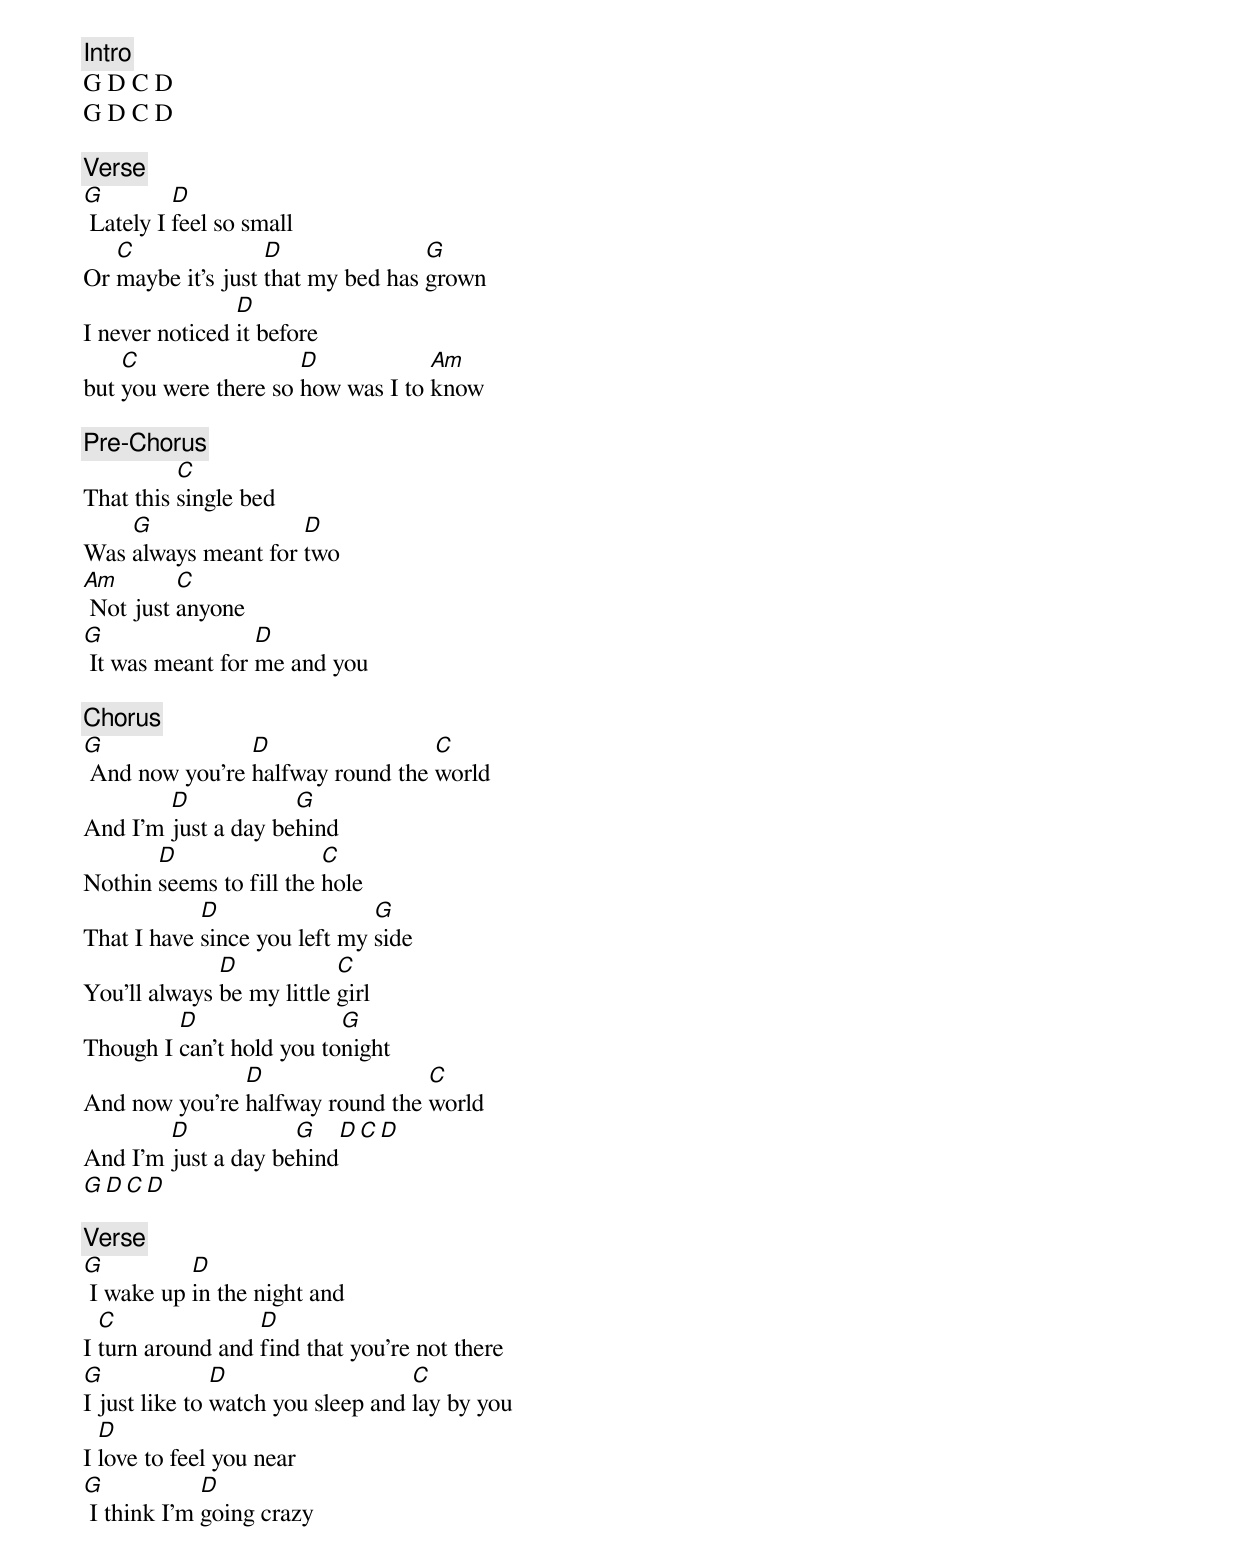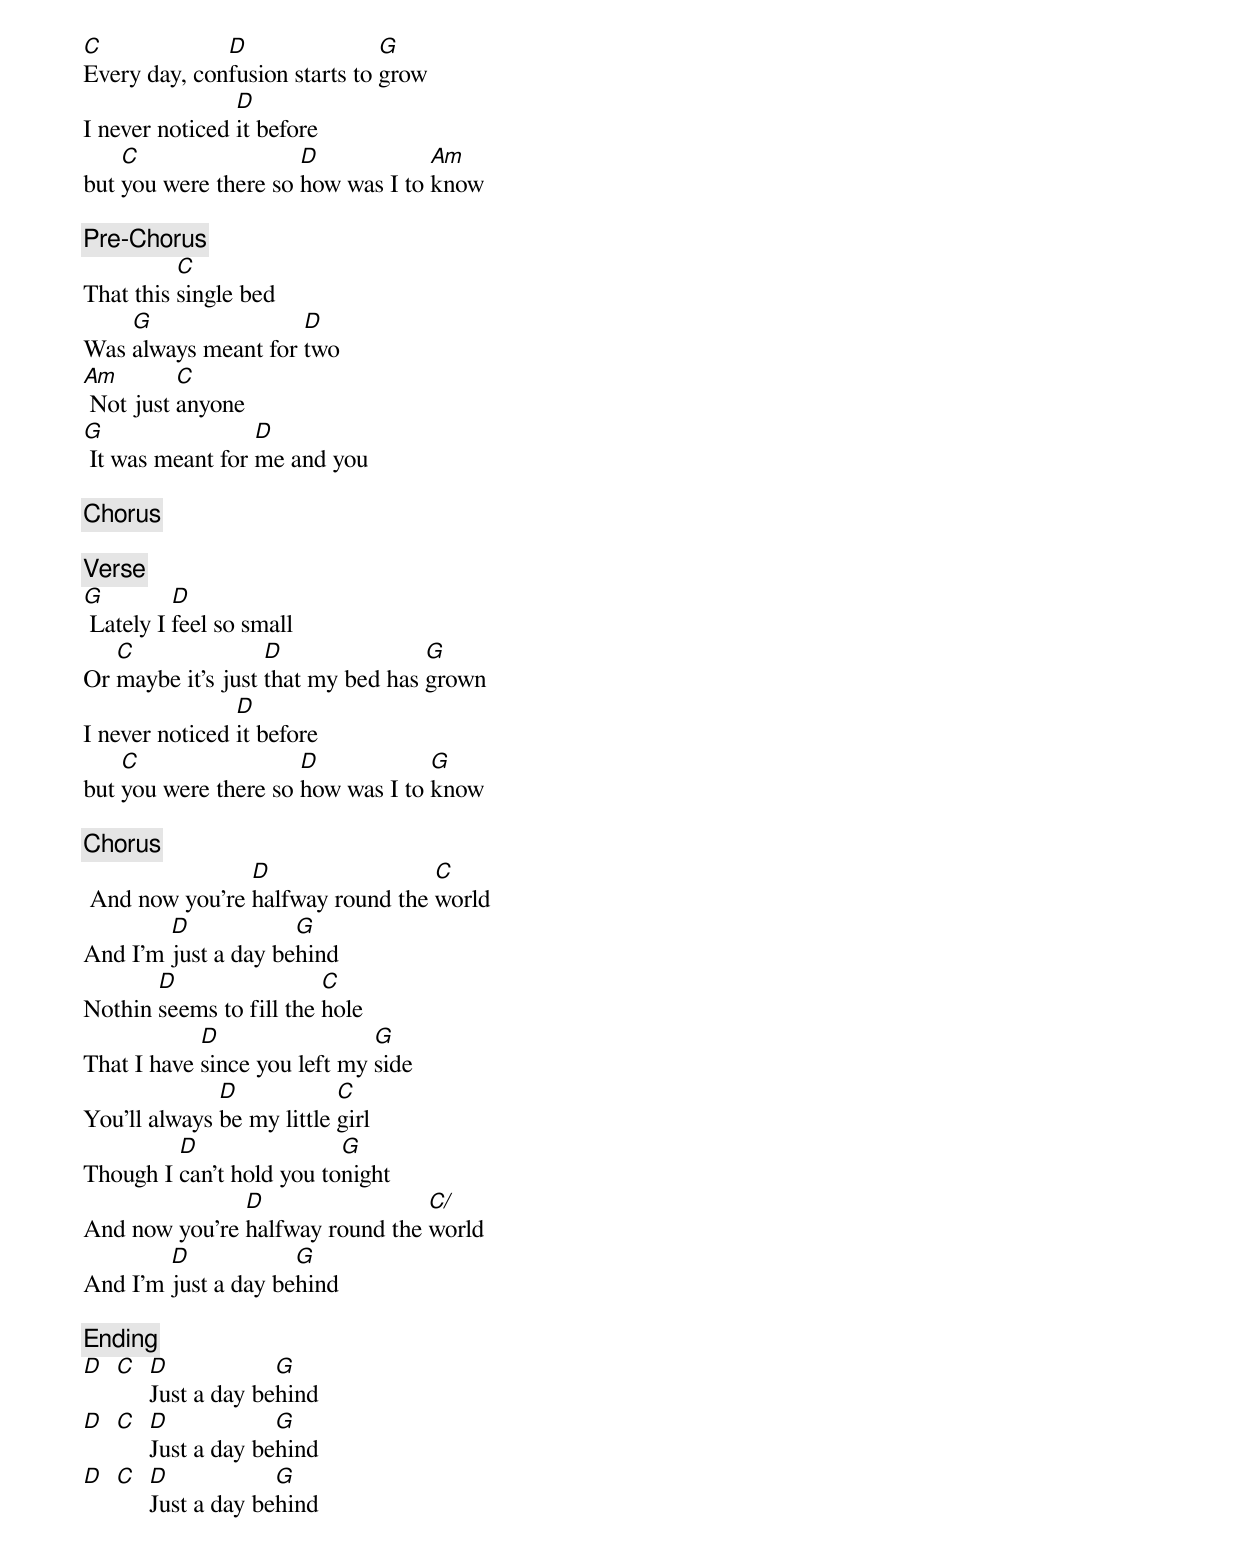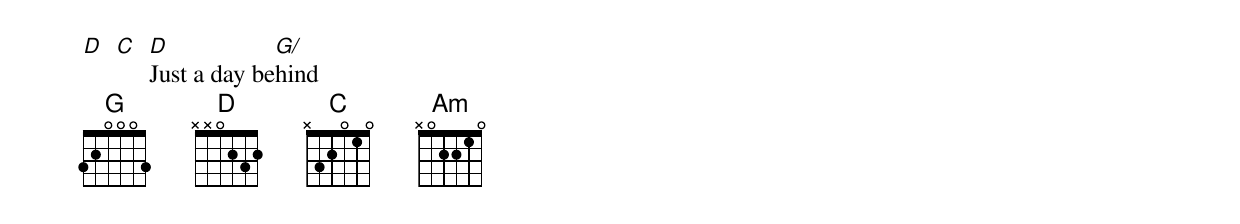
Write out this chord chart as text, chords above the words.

[Intro]
G D C D
G D C D

[Verse]
G         D
 Lately I feel so small
   C               D               G
Or maybe it's just that my bed has grown
                D
I never noticed it before
    C                 D            Am
but you were there so how was I to know

[Pre-Chorus]
          C
That this single bed
    G                D
Was always meant for two
Am        C
 Not just anyone
G                 D
 It was meant for me and you

[Chorus]
G               D                 C
 And now you're halfway round the world
        D            G
And I'm just a day behind
       D                 C
Nothin seems to fill the hole
            D                 G
That I have since you left my side
              D            C
You'll always be my little girl
         D                G
Though I can't hold you tonight
               D                 C
And now you're halfway round the world
        D            G    D C D
And I'm just a day behind
G D C D

[Verse]
G          D
 I wake up in the night and
  C               D
I turn around and find that you're not there
G              D                   C
I just like to watch you sleep and lay by you
  D
I love to feel you near
G            D
 I think I'm going crazy
C             D                G
Every day, confusion starts to grow
                D
I never noticed it before
    C                 D            Am
but you were there so how was I to know

[Pre-Chorus]
          C
That this single bed
    G                D
Was always meant for two
Am        C
 Not just anyone
G                 D
 It was meant for me and you

[Chorus]

[Verse]
G         D
 Lately I feel so small
   C               D               G
Or maybe it's just that my bed has grown
                D
I never noticed it before
    C                 D            G
but you were there so how was I to know

[Chorus]
                D                 C
 And now you're halfway round the world
        D            G
And I'm just a day behind
       D                 C
Nothin seems to fill the hole
            D                 G
That I have since you left my side
              D            C
You'll always be my little girl
         D                G
Though I can't hold you tonight
               D                 C/
And now you're halfway round the world
        D            G
And I'm just a day behind

[Ending]
D C D            G
    Just a day behind
D C D            G
    Just a day behind
D C D            G
    Just a day behind
D C D            G/
    Just a day behind
